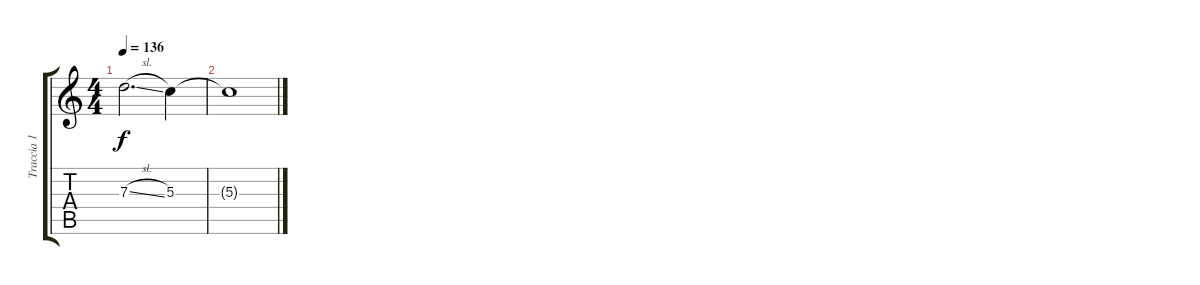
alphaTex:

\track ("Traccia 1" "Traccia 1") {instrument overdrivenguitar}
\staff {score tabs}
\tuning (E4 B3 G3 D3 A2 E2) {hide}
\ts (4 4)
\tempo 136
\clef g2
\ks c
7.3{sl}.2{d dy f} 5.3.4 |
5.3{t}.1
